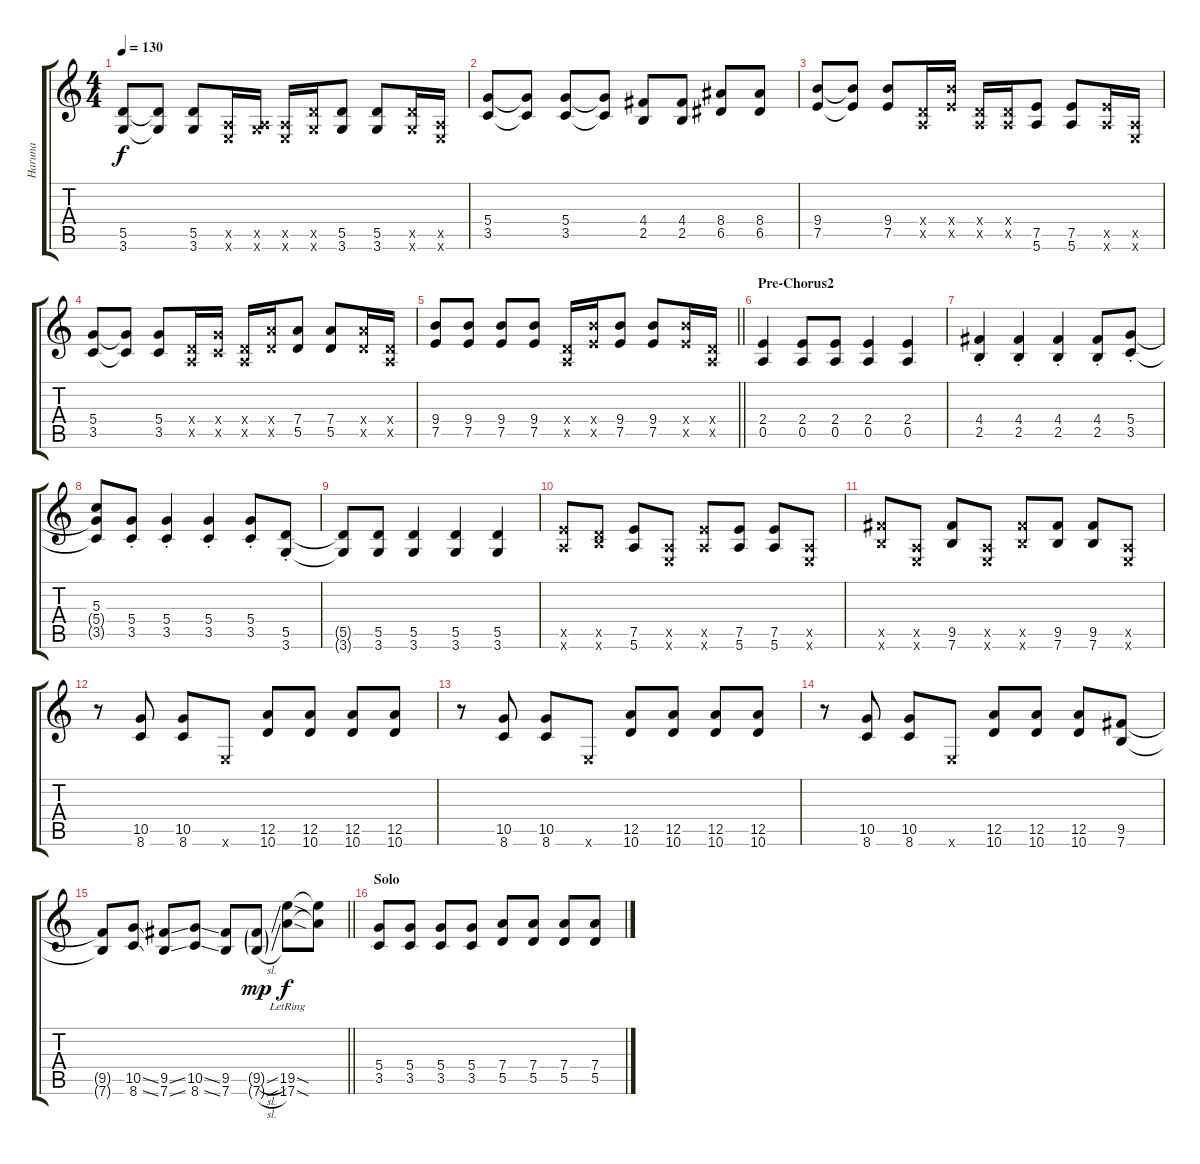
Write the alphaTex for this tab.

\track ("Haruna" "Haruna") {instrument distortionguitar}
\staff {score tabs}
\tuning (E4 B3 G3 D3 A2 E2) {hide}
\ts (4 4)
\tempo 130
\clef g2
\ks c
(5.5 3.6).8{dy f} (5.5{t} 3.6{t}).8 (5.5 3.6).8 (0.5{x} 0.6{x}).16 (0.5{x} 3.6{x}).16 (0.5{x} 0.6{x}).16 (5.5{x} 3.6{x}).16 (5.5 3.6).8 (5.5 3.6).8 (5.5{x} 3.6{x}).16 (0.5{x} 0.6{x}).16 |
(5.4 3.5).8 (5.4{t} 3.5{t}).8 (5.4 3.5).8 (5.4{t} 3.5{t}).8 (4.4 2.5).8 (4.4 2.5).8 (8.4 6.5).8 (8.4 6.5).8 |
(9.4 7.5).8 (9.4{t} 7.5{t}).8 (9.4 7.5).8 (0.4{x} 0.5{x}).16 (9.4{x} 7.5{x}).16 (0.4{x} 0.5{x}).16 (0.4{x} 0.5{x}).16 (7.5 5.6).8 (7.5 5.6).8 (7.5{x} 5.6{x}).16 (0.5{x} 0.6{x}).16 |
(5.4 3.5).8 (5.4{t} 3.5{t}).8 (5.4 3.5).8 (0.4{x} 0.5{x}).16 (5.4{x} 3.5{x}).16 (0.4{x} 0.5{x}).16 (7.4{x} 5.5{x}).16 (7.4 5.5).8 (7.4 5.5).8 (7.4{x} 5.5{x}).16 (0.4{x} 0.5{x}).16 |
\barLineRight lightlight
(9.4 7.5).8 (9.4 7.5).8 (9.4 7.5).8 (9.4 7.5).8 (0.4{x} 0.5{x}).16 (9.4{x} 7.5{x}).16 (9.4 7.5).8 (9.4 7.5).8 (9.4{x} 7.5{x}).16 (0.4{x} 0.5{x}).16 |
\section ("" "Pre-Chorus2")
(2.4 0.5).4{volume 16} (2.4 0.5).8 (2.4 0.5).8 (2.4 0.5).4 (2.4 0.5).4 |
(4.4{st} 2.5{st}).4 (4.4{st} 2.5{st}).4 (4.4{st} 2.5{st}).4 (4.4{st} 2.5{st}).8 (5.4{st} 3.5{st}).8 |
(5.3 5.4{t} 3.5{t}).8 (5.4{st} 3.5{st}).8 (5.4{st} 3.5{st}).4 (5.4{st} 3.5{st}).4 (5.4{st} 3.5{st}).8 (5.5{st} 3.6).8 |
(5.5{t} 3.6{t}).8 (5.5 3.6).8 (5.5 3.6).4 (5.5 3.6).4 (5.5 3.6).4 |
(7.5{x} 5.6{x}).8 (5.5{x} 7.6{x}).8 (7.5 5.6).8 (0.5{x} 0.6{x}).8 (7.5{x} 5.6{x}).8 (7.5 5.6).8 (7.5 5.6).8 (0.5{x} 0.6{x}).8 |
(9.5{x} 7.6{x}).8 (0.5{x} 0.6{x}).8 (9.5 7.6).8 (0.5{x} 0.6{x}).8 (9.5{x} 7.6{x}).8 (9.5 7.6).8 (9.5 7.6).8 (0.5{x} 0.6{x}).8 |
r.8 (10.5 8.6).8 (10.5 8.6).8 0.6{x}.8 (12.5 10.6).8 (12.5 10.6).8 (12.5 10.6).8 (12.5 10.6).8 |
r.8 (10.5 8.6).8 (10.5 8.6).8 0.6{x}.8 (12.5 10.6).8 (12.5 10.6).8 (12.5 10.6).8 (12.5 10.6).8 |
r.8 (10.5 8.6).8 (10.5 8.6).8 0.6{x}.8 (12.5 10.6).8 (12.5 10.6).8 (12.5 10.6).8 (9.5 7.6).8 |
\barLineRight lightlight
(9.5{t} 7.6{t}).8 (10.5{ss} 8.6{ss}).8 (9.5{ss} 7.6{ss}).8 (10.5{ss} 8.6{ss}).8 (9.5 7.6).8 (9.5{sl g} 7.6{sl g}).8{dy mp} (19.5{sod lr} 17.6{sod lr}).8{dy f} (19.5{t} 17.6{t}).8 |
\section ("" "Solo")
(5.4 3.5).8 (5.4 3.5).8 (5.4 3.5).8 (5.4 3.5).8 (7.4 5.5).8 (7.4 5.5).8 (7.4 5.5).8 (7.4 5.5).8
